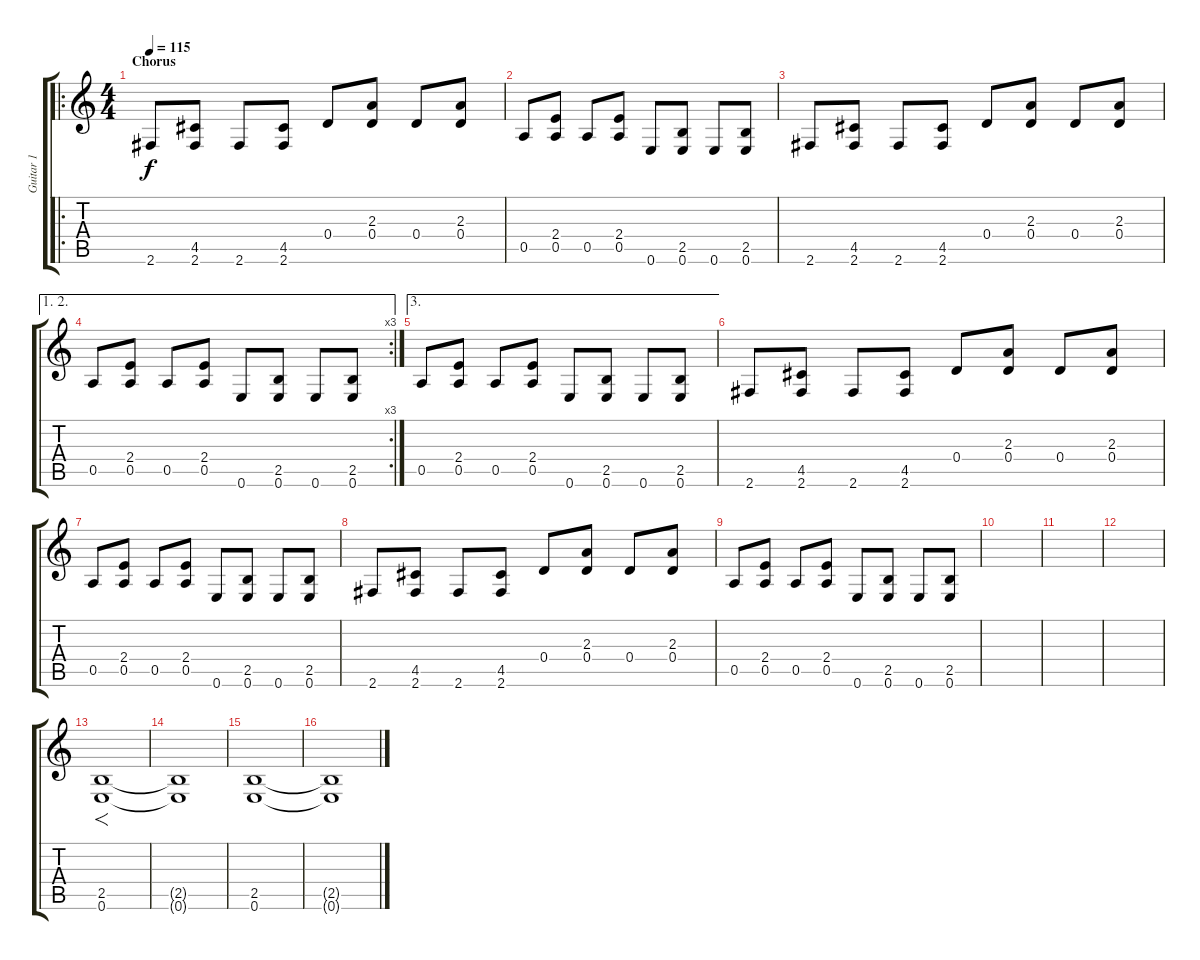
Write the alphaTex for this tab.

\track ("Guitar 1" "Guitar 1") {instrument distortionguitar}
\staff {score tabs}
\tuning (E4 B3 G3 D3 A2 E2) {hide}
\ro
\ts (4 4)
\section ("" "Chorus")
\tempo 115
\clef g2
\ks c
2.6.8{dy f} (4.5 2.6).8 2.6.8 (4.5 2.6).8 0.4.8 (2.3 0.4).8 0.4.8 (2.3 0.4).8 |
0.5.8 (2.4 0.5).8 0.5.8 (2.4 0.5).8 0.6.8 (2.5 0.6).8 0.6.8 (2.5 0.6).8 |
2.6.8 (4.5 2.6).8 2.6.8 (4.5 2.6).8 0.4.8 (2.3 0.4).8 0.4.8 (2.3 0.4).8 |
\ae (1 2)
\rc 3
0.5.8 (2.4 0.5).8 0.5.8 (2.4 0.5).8 0.6.8 (2.5 0.6).8 0.6.8 (2.5 0.6).8 |
\ae 3
0.5.8 (2.4 0.5).8 0.5.8 (2.4 0.5).8 0.6.8 (2.5 0.6).8 0.6.8 (2.5 0.6).8 |
2.6.8{volume 8} (4.5 2.6).8 2.6.8 (4.5 2.6).8 0.4.8 (2.3 0.4).8 0.4.8 (2.3 0.4).8 |
0.5.8 (2.4 0.5).8 0.5.8 (2.4 0.5).8 0.6.8 (2.5 0.6).8 0.6.8 (2.5 0.6).8 |
2.6.8{volume 0} (4.5 2.6).8 2.6.8 (4.5 2.6).8 0.4.8 (2.3 0.4).8 0.4.8 (2.3 0.4).8 |
0.5.8 (2.4 0.5).8 0.5.8 (2.4 0.5).8 0.6.8 (2.5 0.6).8 0.6.8 (2.5 0.6).8 |
|
|
|
(2.5 0.6).1{f volume 16 balance 16} |
(2.5{t} 0.6{t}).1 |
(2.5 0.6).1 |
(2.5{t} 0.6{t}).1
